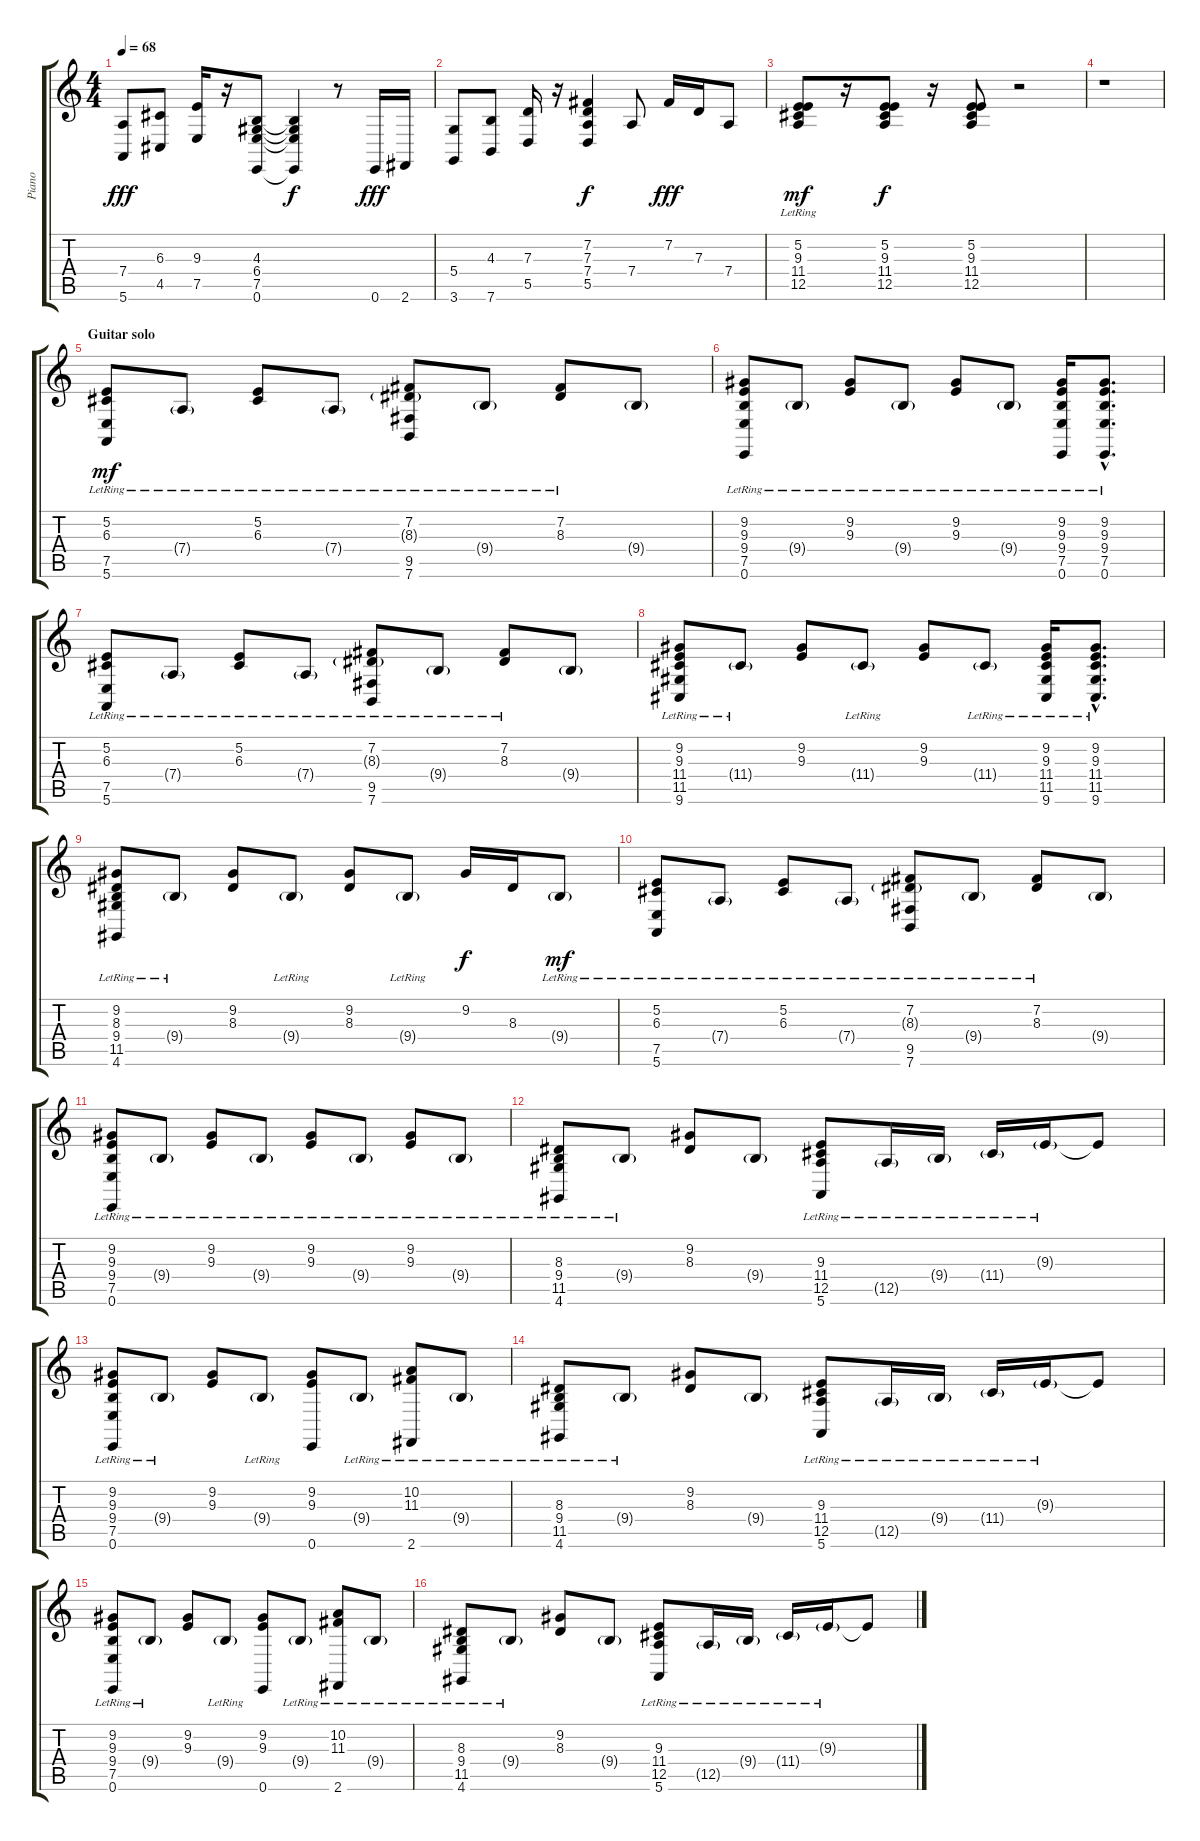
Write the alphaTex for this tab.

\track ("Piano" "Piano") {instrument brightacousticpiano}
\staff {score tabs}
\tuning (E4 B3 G3 D3 A2 E2) {hide}
\ts (4 4)
\tempo 68
\clef g2
\ks c
(7.4 5.6).8{dy fff} (6.3 4.5).8 (9.3 7.5).16 r.16 (4.3 6.4 7.5 0.6).8 (4.3{t} 6.4{t} 7.5{t} 0.6{t}).4{dy f} r.8 0.6.16{dy fff} 2.6.16 |
(5.4 3.6).8 (4.3 7.6).8 (7.3 5.5).16 r.16 (7.2 7.3 7.4 5.5).4{dy f} 7.4.8 7.2.16{dy fff} 7.3.16 7.4.8 |
(5.2 9.3 11.4 12.5{lr}).8{dy mf} r.16 (5.2 9.3 11.4 12.5).8{dy f} r.16 (5.2 9.3 11.4 12.5).8 r.2 |
r.1 |
\section ("" "Guitar solo")
(5.2 6.3 7.5 5.6{lr}).8{dy mf} 7.4{g lr}.8 (5.2{lr} 6.3).8 7.4{g lr}.8 (7.2 8.3{g} 9.5 7.6{lr}).8 9.4{g lr}.8 (7.2{lr} 8.3).8 9.4{g}.8 |
(9.2 9.3 9.4 7.5{lr} 0.6{lr}).8 9.4{g lr}.8 (9.2{lr} 9.3).8 9.4{g lr}.8 (9.2{lr} 9.3).8 9.4{g lr}.8 (9.2 9.3 9.4 7.5{lr} 0.6{lr}).16 (9.2{hac} 9.3{hac} 9.4{hac} 7.5{hac lr} 0.6{hac lr}).8{d} |
(5.2 6.3 7.5 5.6{lr}).8 7.4{g lr}.8 (5.2{lr} 6.3).8 7.4{g lr}.8 (7.2 8.3{g} 9.5 7.6{lr}).8 9.4{g lr}.8 (7.2{lr} 8.3).8 9.4{g}.8 |
(9.2 9.3 11.4 11.5{lr} 9.6{lr}).8 11.4{g lr}.8 (9.2 9.3).8 11.4{g lr}.8 (9.2 9.3).8 11.4{g lr}.8 (9.2 9.3 11.4 11.5{lr} 9.6{lr}).16 (9.2{hac} 9.3{hac} 11.4{hac} 11.5{hac lr} 9.6{hac lr}).8{d} |
(9.2 8.3 9.4 11.5{lr} 4.6{lr}).8 9.4{g lr}.8 (9.2 8.3).8 9.4{g lr}.8 (9.2 8.3).8 9.4{g lr}.8 9.2.16{dy f} 8.3.16 9.4{g lr}.8{dy mf} |
(5.2 6.3 7.5 5.6{lr}).8 7.4{g lr}.8 (5.2{lr} 6.3).8 7.4{g lr}.8 (7.2 8.3{g} 9.5 7.6{lr}).8 9.4{g lr}.8 (7.2{lr} 8.3).8 9.4{g}.8 |
(9.2 9.3 9.4 7.5{lr} 0.6{lr}).8 9.4{g lr}.8 (9.2{lr} 9.3).8 9.4{g lr}.8 (9.2{lr} 9.3).8 9.4{g lr}.8 (9.2{lr} 9.3).8 9.4{g lr}.8 |
(8.3 9.4 11.5{lr} 4.6{lr}).8 9.4{g lr}.8 (9.2 8.3).8 9.4{g}.8 (9.3 11.4 12.5{lr} 5.6{lr}).8 12.5{g lr}.16 9.4{g lr}.16 11.4{g lr}.16 9.3{g lr}.16 9.3{t}.8 |
(9.2 9.3 9.4 7.5{lr} 0.6{lr}).8 9.4{g lr}.8 (9.2 9.3).8 9.4{g lr}.8 (9.2 9.3 0.6).8 9.4{g lr}.8 (10.2 11.3 2.6{lr}).8 9.4{g lr}.8 |
(8.3 9.4 11.5{lr} 4.6{lr}).8 9.4{g lr}.8 (9.2 8.3).8 9.4{g}.8 (9.3 11.4 12.5{lr} 5.6{lr}).8 12.5{g lr}.16 9.4{g lr}.16 11.4{g lr}.16 9.3{g lr}.16 9.3{t}.8 |
(9.2 9.3 9.4 7.5{lr} 0.6{lr}).8 9.4{g lr}.8 (9.2 9.3).8 9.4{g lr}.8 (9.2 9.3 0.6).8 9.4{g lr}.8 (10.2 11.3 2.6{lr}).8 9.4{g lr}.8 |
(8.3 9.4 11.5{lr} 4.6{lr}).8 9.4{g lr}.8 (9.2 8.3).8 9.4{g}.8 (9.3 11.4 12.5{lr} 5.6{lr}).8 12.5{g lr}.16 9.4{g lr}.16 11.4{g lr}.16 9.3{g lr}.16 9.3{t}.8
